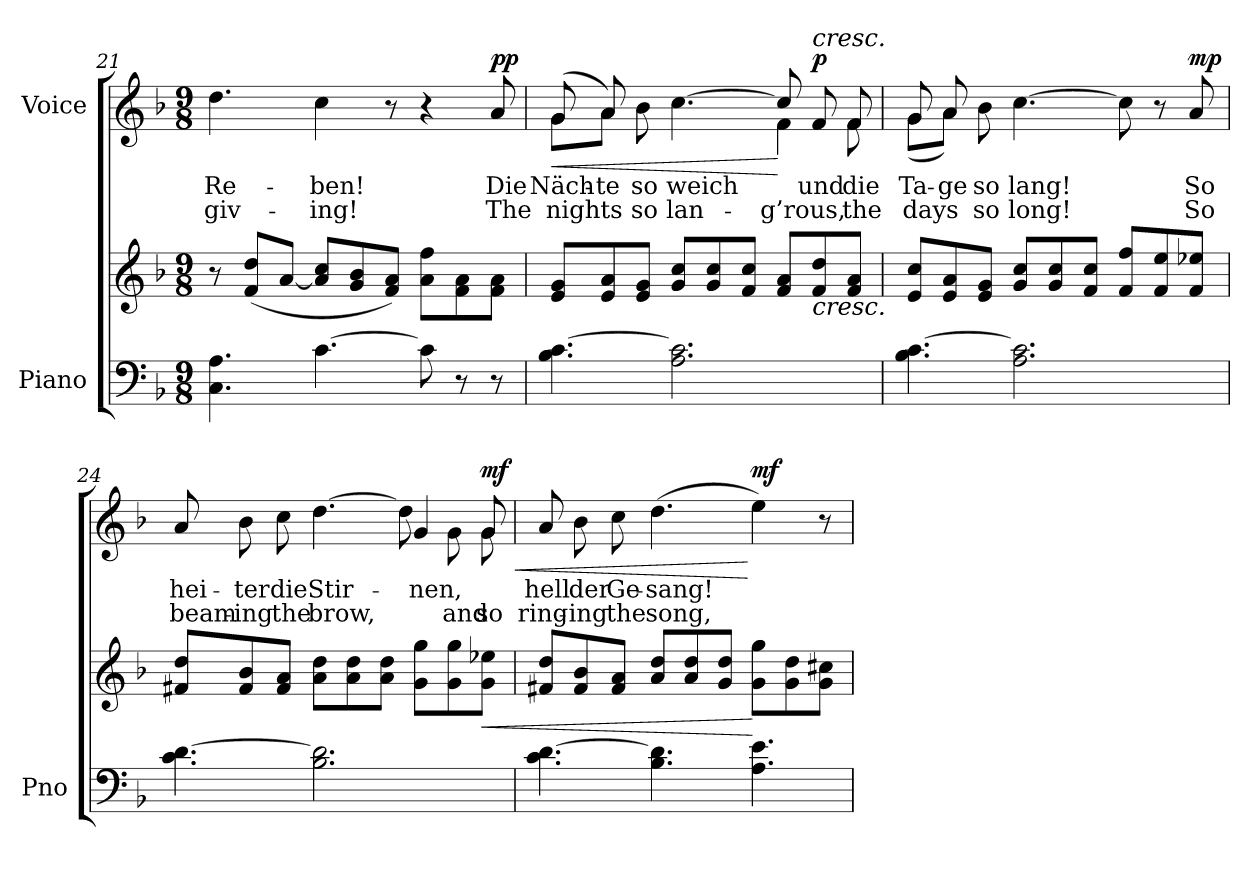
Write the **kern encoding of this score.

**kern	**kern	**dynam	**kern	**text	**text	**dynam
*part2	*part2	*part2	*part1	*part1	*part1	*part1
*staff3	*staff2	*staff2/3	*staff1	*staff1	*staff1	*staff1
*I"Piano	*	*	*I"Voice	*	*	*
*I'Pno	*	*	*	*	*	*
*clefF4	*clefG2	*	*clefG2	*	*	*
*k[b-]	*k[b-]	*	*k[b-]	*	*	*
*M9/8	*M9/8	*	*M9/8	*	*	*
=21	=21	=21	=21	=21	=21	=21
!	!	!	!	!LO:LY:b	!LO:LY:b	!
4.C\ 4.A\	8r	.	4.dd\	Re-	giv-	.
.	(<8f/ 8dd/L	.	.	.	.	.
.	[8a/J	.	.	.	.	.
!	!	!	!	!LO:LY:b	!LO:LY:b	!
[4.c\	8a/] 8cc/L	.	4cc\	-ben!	-ing!	.
.	8g/ 8b-/	.	.	.	.	.
.	8f/ 8a/J)	.	8r	.	.	.
8c\]	8a\ 8ff\L	.	4r	.	.	.
8r	8f\ 8a\	.	.	.	.	.
!	!	!	!	!LO:LY:b	!LO:LY:b	!LO:DY:a
8r	8f\ 8a\J	.	8a/	Die	The	pp
=22	=22	=22	=22	=22	=22	=22
!	!	!	!	!LO:LY:b	!LO:LY:b	!LO:HP:b
*	*	*	*^	*	*	*
4.B-\ [4.c\	8e/ 8g/L	.	(<8g/	8g\L	Näch-	nights	<
!	!	!	!	!	!LO:LY:b	!	!
.	8e/ 8a/	.	8a/)	8a\J	-te	.	.
!	!	!	!	!	!LO:LY:b	!LO:LY:b	!
.	8e/ 8g/J	.	8b-\	2ryy	so	so	.
!	!	!	!	!	!LO:LY:b	!LO:LY:b	!
2.A\ 2.c\]	8g/ 8cc/L	.	[4.cc\	.	weich	lan-	.
.	8g/ 8cc/	.	.	.	.	.	.
.	8f/ 8cc/J	.	.	.	.	.	.
!	!	!	!	!	!	!LO:LY:b	!
.	8f/ 8a/L	.	8cc/]	4f!\	.	-g’rous,	[
!	!	!	!LO:TX:a:i:t=cresc.	!	!	!	!
!	!LO:TX:b:i:t=cresc.	!	!	!	!	!	!
!	!	!	!	!	!LO:LY:b	!	!LO:DY:a
.	8f/ 8dd/	.	8f/	.	und	.	p
!	!	!	!	!	!LO:LY:b	!LO:LY:b	!
.	8f/ 8a/J	.	8f/	8f\	die	the	.
!!LO:PB:g=z	!!
=23	=23	=23	=23	=23	=23	=23	=23
!	!	!	!	!	!LO:LY:b	!LO:LY:b	!
4.B-\ [4.c\	8e/ 8cc/L	.	8g/	(<8g\L	Ta-	days	.
!	!	!	!	!	!LO:LY:b	!	!
.	8e/ 8a/	.	8a/	8a\J)	-ge	.	.
!	!	!	!	!	!LO:LY:b	!LO:LY:b	!
.	8e/ 8g/J	.	8b-\	2..ryy	so	so	.
!	!	!	!	!	!LO:LY:b	!LO:LY:b	!
2.A\ 2.c\]	8g/ 8cc/L	.	[4.cc\	.	lang!	long!	.
.	8g/ 8cc/	.	.	.	.	.	.
.	8f/ 8cc/J	.	.	.	.	.	.
.	8f/ 8ff/L	.	8cc\]	.	.	.	.
.	8f/ 8ee/	.	8r	.	.	.	.
!	!	!	!	!	!LO:LY:b	!LO:LY:b	!LO:DY:a
.	8f/ 8ee-X/J	.	8a/	.	So	So	mp
=24	=24	=24	=24	=24	=24	=24	=24
!	!	!	!	!	!LO:LY:b	!LO:LY:b	!
4.c\ [4.d\	8f#X/ 8dd/L	.	8a/	2.ryy	hei-	beam-	.
!	!	!	!	!	!LO:LY:b	!LO:LY:b	!
.	8f#/ 8b-/	.	8b-\	.	-ter	-ing	.
!	!	!	!	!	!LO:LY:b	!LO:LY:b	!
.	8f#/ 8a/J	.	8cc\	.	die	the	.
!	!	!	!	!	!LO:LY:b	!LO:LY:b	!
2.B-\ 2.d\]	8a\ 8dd\L	.	[4.dd\	.	Stir-	brow,	.
.	8a\ 8dd\	.	.	.	.	.	.
.	8a\ 8dd\J	.	.	.	.	.	.
!	!	!	!	!	!LO:LY:b	!	!
.	8g\ 8gg\L	.	4g/	8dd\]	-nen,	.	.
!	!	!	!	!	!	!LO:LY:b	!
.	8g\ 8gg\	.	.	8g\	.	and	.
!	!	!LO:HP:b	!LO:N:head=solid	!LO:N:head=solid	!LO:LY:b	!	!LO:HP:b
!	!	!	!	!	!	!LO:LY:b	!LO:DY:n=1:a
.	8g\ 8ee-X\J	<	8g/	8g!\	.	so	< mf
=25	=25	=25	=25	=25	=25	=25	=25
!	!	!	!	!	!LO:LY:b	!LO:LY:b	!
*	*	*	*v	*v	*	*	*
4.c\ [4.d\	8f#X/ 8dd/L	.	8a/	hell	ring-	.
!	!	!	!	!LO:LY:b	!LO:LY:b	!
.	8f#/ 8b-/	.	8b-\	der	-ing	.
!	!	!	!	!LO:LY:b	!LO:LY:b	!
.	8f#/ 8a/J	.	8cc\	Ge-	the	.
!	!	!	!	!LO:LY:b	!LO:LY:b	!
4.B-\ 4.d\]	8a/ 8dd/L	.	(>4.dd\	-sang!	song,	.
.	8a/ 8dd/	.	.	.	.	.
.	8g/ 8dd/J	.	.	.	.	.
!	!	!	!	!	!	!LO:DY:n=1:a
4.A\ 4.e\	8g\ 8gg\L	[	4ee\)	.	.	[ mf
.	8g\ 8dd\	.	.	.	.	.
.	8g\ 8cc#X\J	.	8r	.	.	.
=	=	=	=	=	=	=
*-	*-	*-	*-	*-	*-	*-
